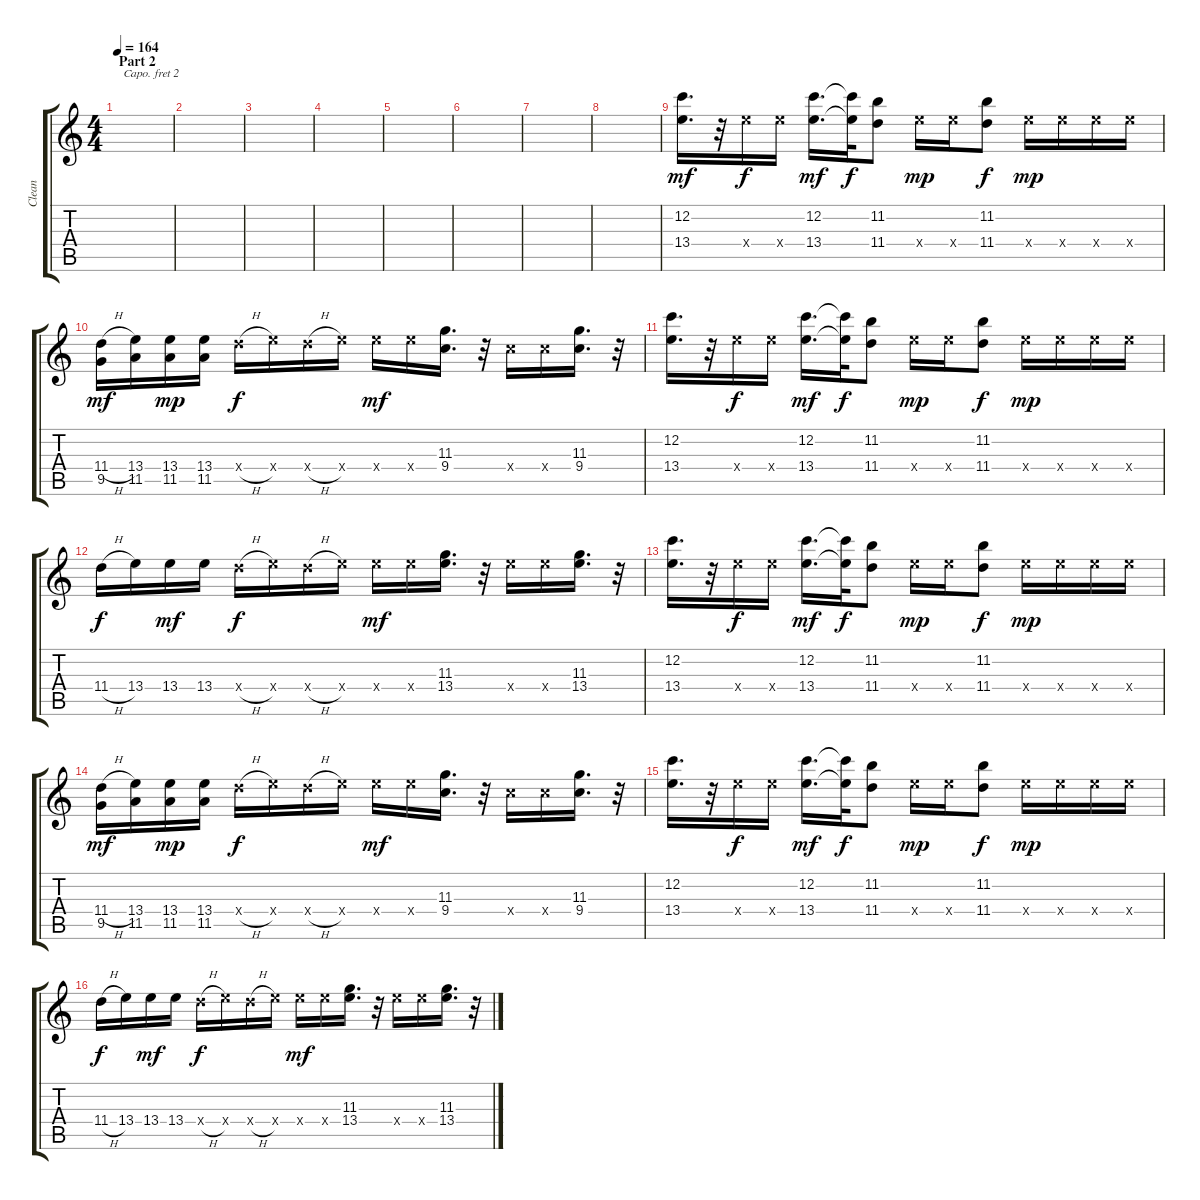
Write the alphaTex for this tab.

\track ("Clean" "Clean") {instrument electricguitarclean}
\staff {score tabs}
\capo 2
\tuning (Eb4 Bb3 Gb3 Db3 Ab2 Eb2) {hide}
\ts (4 4)
\section ("" "Part 2")
\tempo 164
\clef g2
\ks c
|
|
|
|
|
|
|
|
(12.2 13.4).16{d dy mf} r.32 13.4{x}.16{dy f} 13.4{x}.16 (12.2 13.4).16{d dy mf} (12.2{t} 13.4{t}).32{dy f} (11.2 11.4).8 13.4{x}.16{dy mp} 13.4{x}.16 (11.2 11.4).8{dy f} 13.4{x}.16{dy mp} 13.4{x}.16 13.4{x}.16 13.4{x}.16 |
(11.4{h} 9.5).16{dy mf} (13.4 11.5).16 (13.4 11.5).16{dy mp} (13.4 11.5).16 11.4{h x}.16{dy f} 13.4{x}.16 11.4{h x}.16 13.4{x}.16 13.4{x}.16{dy mf} 13.4{x}.16 (11.3 9.4).16{d} r.32 9.4{x}.16 9.4{x}.16 (11.3 9.4).16{d} r.32 |
(12.2 13.4).16{d} r.32 13.4{x}.16{dy f} 13.4{x}.16 (12.2 13.4).16{d dy mf} (12.2{t} 13.4{t}).32{dy f} (11.2 11.4).8 13.4{x}.16{dy mp} 13.4{x}.16 (11.2 11.4).8{dy f} 13.4{x}.16{dy mp} 13.4{x}.16 13.4{x}.16 13.4{x}.16 |
11.4{h}.16{dy f} 13.4.16 13.4.16{dy mf} 13.4.16 11.4{h x}.16{dy f} 13.4{x}.16 11.4{h x}.16 13.4{x}.16 13.4{x}.16{dy mf} 13.4{x}.16 (11.3 13.4).16{d} r.32 13.4{x}.16 13.4{x}.16 (11.3 13.4).16{d} r.32 |
(12.2 13.4).16{d} r.32 13.4{x}.16{dy f} 13.4{x}.16 (12.2 13.4).16{d dy mf} (12.2{t} 13.4{t}).32{dy f} (11.2 11.4).8 13.4{x}.16{dy mp} 13.4{x}.16 (11.2 11.4).8{dy f} 13.4{x}.16{dy mp} 13.4{x}.16 13.4{x}.16 13.4{x}.16 |
(11.4{h} 9.5).16{dy mf} (13.4 11.5).16 (13.4 11.5).16{dy mp} (13.4 11.5).16 11.4{h x}.16{dy f} 13.4{x}.16 11.4{h x}.16 13.4{x}.16 13.4{x}.16{dy mf} 13.4{x}.16 (11.3 9.4).16{d} r.32 9.4{x}.16 9.4{x}.16 (11.3 9.4).16{d} r.32 |
(12.2 13.4).16{d} r.32 13.4{x}.16{dy f} 13.4{x}.16 (12.2 13.4).16{d dy mf} (12.2{t} 13.4{t}).32{dy f} (11.2 11.4).8 13.4{x}.16{dy mp} 13.4{x}.16 (11.2 11.4).8{dy f} 13.4{x}.16{dy mp} 13.4{x}.16 13.4{x}.16 13.4{x}.16 |
11.4{h}.16{dy f} 13.4.16 13.4.16{dy mf} 13.4.16 11.4{h x}.16{dy f} 13.4{x}.16 11.4{h x}.16 13.4{x}.16 13.4{x}.16{dy mf} 13.4{x}.16 (11.3 13.4).16{d} r.32 13.4{x}.16 13.4{x}.16 (11.3 13.4).16{d} r.32
